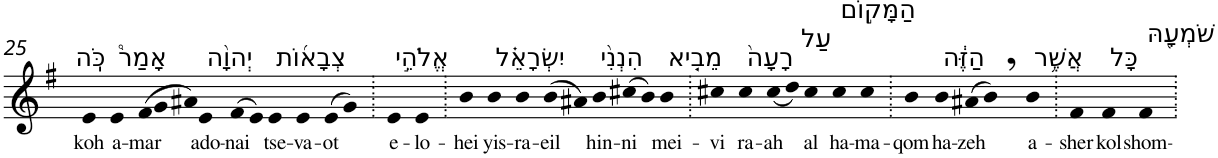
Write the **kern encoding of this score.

**kern	**text
*part1	*part1
*staff1	*staff1
*I"Piano	*
*I'Pno	*
!!LO:PB:g=z
*clefG2	*
*k[f#]	*
*G:	*
=25	=25
!LO:TX:a:t=כֹּֽה	!
!	!LO:LY:b
4e	koh
!LO:TX:a:t=אָמַר֩	!
!	!LO:LY:b
4e	a-
*Xtuplet	*
!	!LO:LY:b
(>12f#	-mar
12g	.
12a#X)	.
!LO:TX:a:t=יְהוָ֨ה	!
!	!LO:LY:b
4e	ado-
!	!LO:LY:b
(>8f#	-nai
8e)	.
!LO:TX:a:t=צְבָא֜וֹת	!
!	!LO:LY:b
4e	tse-
!	!LO:LY:b
4e	-va-
!	!LO:LY:b
(>8e	-ot
8g)	.
=26.	=26.
!LO:TX:a:t=אֱלֹהֵ֣י	!
!	!LO:LY:b
4e	e-
!	!LO:LY:b
4e	-lo-
=27.	=27.
!	!LO:LY:b
4b	-hei
!LO:TX:a:t=יִשְׂרָאֵ֗ל	!
!	!LO:LY:b
4b	yis-
!	!LO:LY:b
4b	-ra-
!	!LO:LY:b
(>8b	-eil
8a#X)	.
!LO:TX:a:t=הִנְנִ֨י	!
!	!LO:LY:b
4b	hin-
!	!LO:LY:b
(>8cc#X	-ni
8b)	.
!LO:TX:a:t=מֵבִ֤יא	!
!	!LO:LY:b
4b	mei-
=28.	=28.
!	!LO:LY:b
4cc#X	-vi
!LO:TX:a:t=רָעָה֙	!
!	!LO:LY:b
4cc#	ra-
!	!LO:LY:b
(<8cc#	-ah
8dd)	.
!LO:TX:a:t=עַל	!
!	!LO:LY:b
4cc#	al
!LO:TX:a:t=הַמָּק֣וֹם	!
!	!LO:LY:b
4cc#	ha-
!	!LO:LY:b
4cc#	-ma-
=29.	=29.
!	!LO:LY:b
4b	-qom
!LO:TX:a:t=הַזֶּ֔ה	!
!	!LO:LY:b
4b	ha-
!	!LO:LY:b
(>8a#X	-zeh
8b,)	.
!LO:TX:a:t=אֲשֶׁ֥ר	!
!	!LO:LY:b
4b	a-
=30.	=30.
!	!LO:LY:b
4f#	-sher
!LO:TX:a:t=כָּל	!
!	!LO:LY:b
4f#	kol
!LO:TX:a:t=שֹׁמְעָ֖הּ	!
!	!LO:LY:b
4f#	shom-
=.	=.
*-	*-
